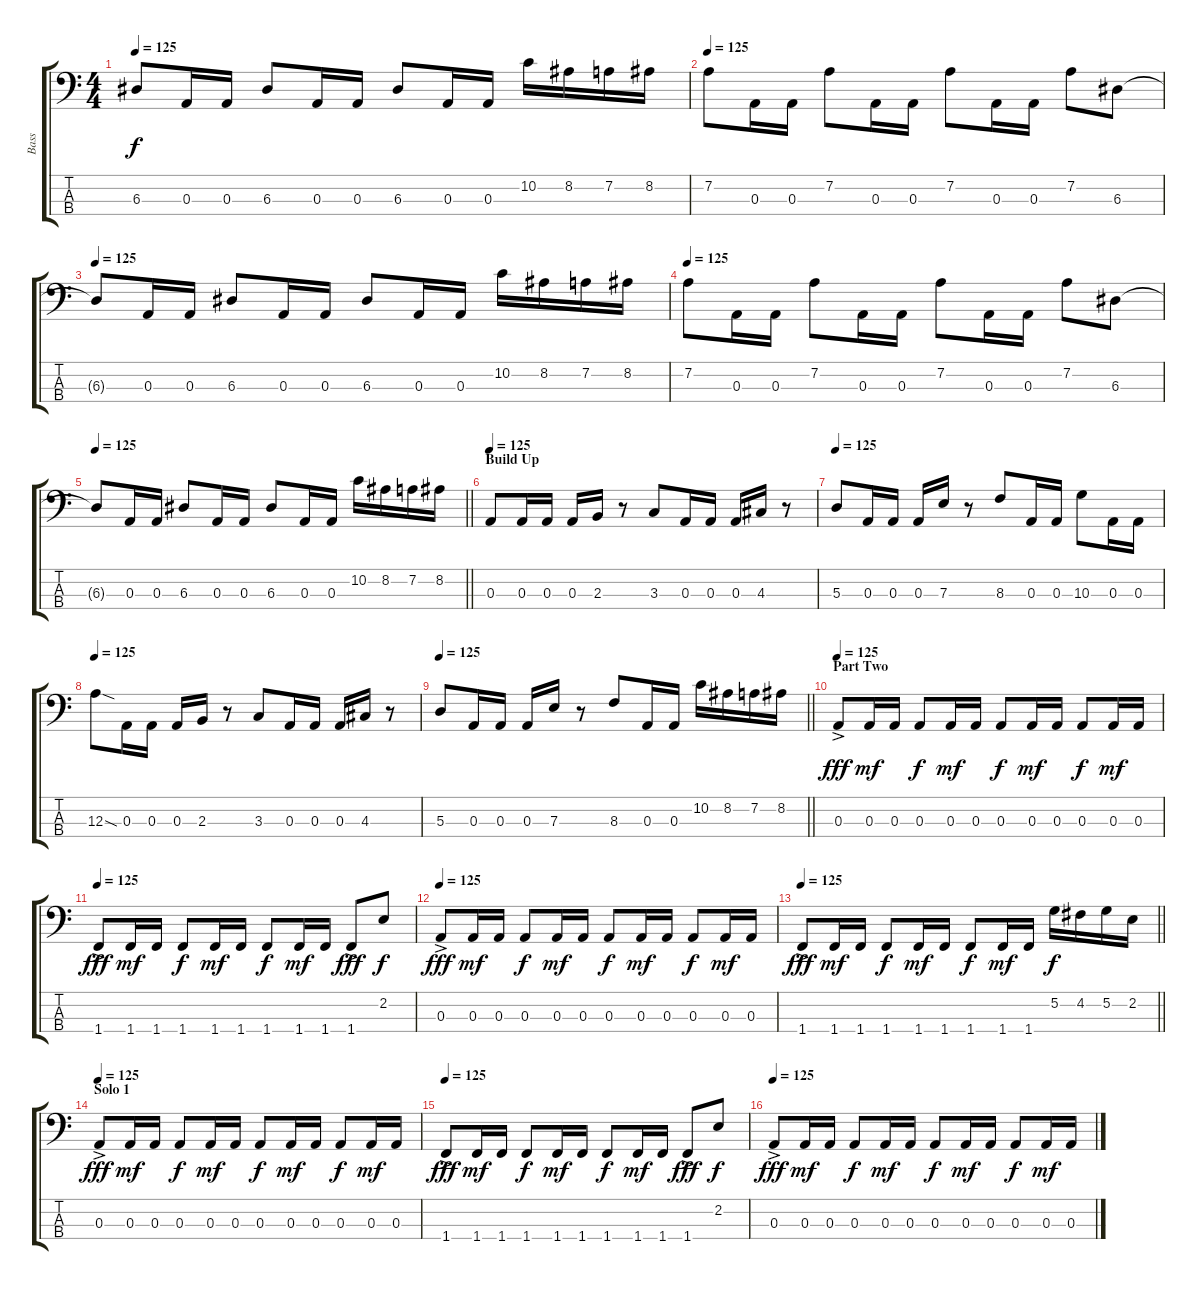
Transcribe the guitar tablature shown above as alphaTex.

\track ("Bass" "Bass") {instrument electricbasspick}
\staff {score tabs}
\tuning (G2 D2 A1 E1) {hide}
\ts (4 4)
\tempo 125
\clef f4
\ks c
6.3{t}.8{dy f} 0.3.16 0.3.16 6.3.8 0.3.16 0.3.16 6.3.8 0.3.16 0.3.16 10.2.16 8.2.16 7.2.16 8.2.16 |
\tempo 125
7.2.8 0.3.16 0.3.16 7.2.8 0.3.16 0.3.16 7.2.8 0.3.16 0.3.16 7.2.8 6.3.8 |
\tempo 125
6.3{t}.8 0.3.16 0.3.16 6.3.8 0.3.16 0.3.16 6.3.8 0.3.16 0.3.16 10.2.16 8.2.16 7.2.16 8.2.16 |
\tempo 125
7.2.8 0.3.16 0.3.16 7.2.8 0.3.16 0.3.16 7.2.8 0.3.16 0.3.16 7.2.8 6.3.8 |
\tempo 125
\barLineRight lightlight
6.3{t}.8 0.3.16 0.3.16 6.3.8 0.3.16 0.3.16 6.3.8 0.3.16 0.3.16 10.2.16 8.2.16 7.2.16 8.2.16 |
\section ("" "Build Up")
\tempo 125
0.3.8 0.3.16 0.3.16 0.3.16 2.3.16 r.8 3.3.8 0.3.16 0.3.16 0.3.16 4.3.16 r.8 |
\tempo 125
5.3.8 0.3.16 0.3.16 0.3.16 7.3.16 r.8 8.3.8 0.3.16 0.3.16 10.3.8 0.3.16 0.3.16 |
\tempo 125
12.3{sod}.8 0.3.16 0.3.16 0.3.16 2.3.16 r.8 3.3.8 0.3.16 0.3.16 0.3.16 4.3.16 r.8 |
\tempo 125
\barLineRight lightlight
5.3.8 0.3.16 0.3.16 0.3.16 7.3.16 r.8 8.3.8 0.3.16 0.3.16 10.2.16 8.2.16 7.2.16 8.2.16 |
\section ("" "Part Two")
\tempo 125
0.3{ac}.8{dy fff} 0.3.16{dy mf} 0.3.16 0.3.8{dy f} 0.3.16{dy mf} 0.3.16 0.3.8{dy f} 0.3.16{dy mf} 0.3.16 0.3.8{dy f} 0.3.16{dy mf} 0.3.16 |
\tempo 125
1.4{ac}.8{dy fff} 1.4.16{dy mf} 1.4.16 1.4.8{dy f} 1.4.16{dy mf} 1.4.16 1.4.8{dy f} 1.4.16{dy mf} 1.4.16 1.4{ac}.8{dy fff} 2.2.8{dy f} |
\tempo 125
0.3{ac}.8{dy fff} 0.3.16{dy mf} 0.3.16 0.3.8{dy f} 0.3.16{dy mf} 0.3.16 0.3.8{dy f} 0.3.16{dy mf} 0.3.16 0.3.8{dy f} 0.3.16{dy mf} 0.3.16 |
\tempo 125
\barLineRight lightlight
1.4{ac}.8{dy fff} 1.4.16{dy mf} 1.4.16 1.4.8{dy f} 1.4.16{dy mf} 1.4.16 1.4.8{dy f} 1.4.16{dy mf} 1.4.16 5.2.16{dy f} 4.2.16 5.2.16 2.2.16 |
\section ("" "Solo 1")
\tempo 125
0.3{ac}.8{dy fff} 0.3.16{dy mf} 0.3.16 0.3.8{dy f} 0.3.16{dy mf} 0.3.16 0.3.8{dy f} 0.3.16{dy mf} 0.3.16 0.3.8{dy f} 0.3.16{dy mf} 0.3.16 |
\tempo 125
1.4{ac}.8{dy fff} 1.4.16{dy mf} 1.4.16 1.4.8{dy f} 1.4.16{dy mf} 1.4.16 1.4.8{dy f} 1.4.16{dy mf} 1.4.16 1.4{ac}.8{dy fff} 2.2.8{dy f} |
\tempo 125
0.3{ac}.8{dy fff} 0.3.16{dy mf} 0.3.16 0.3.8{dy f} 0.3.16{dy mf} 0.3.16 0.3.8{dy f} 0.3.16{dy mf} 0.3.16 0.3.8{dy f} 0.3.16{dy mf} 0.3.16
